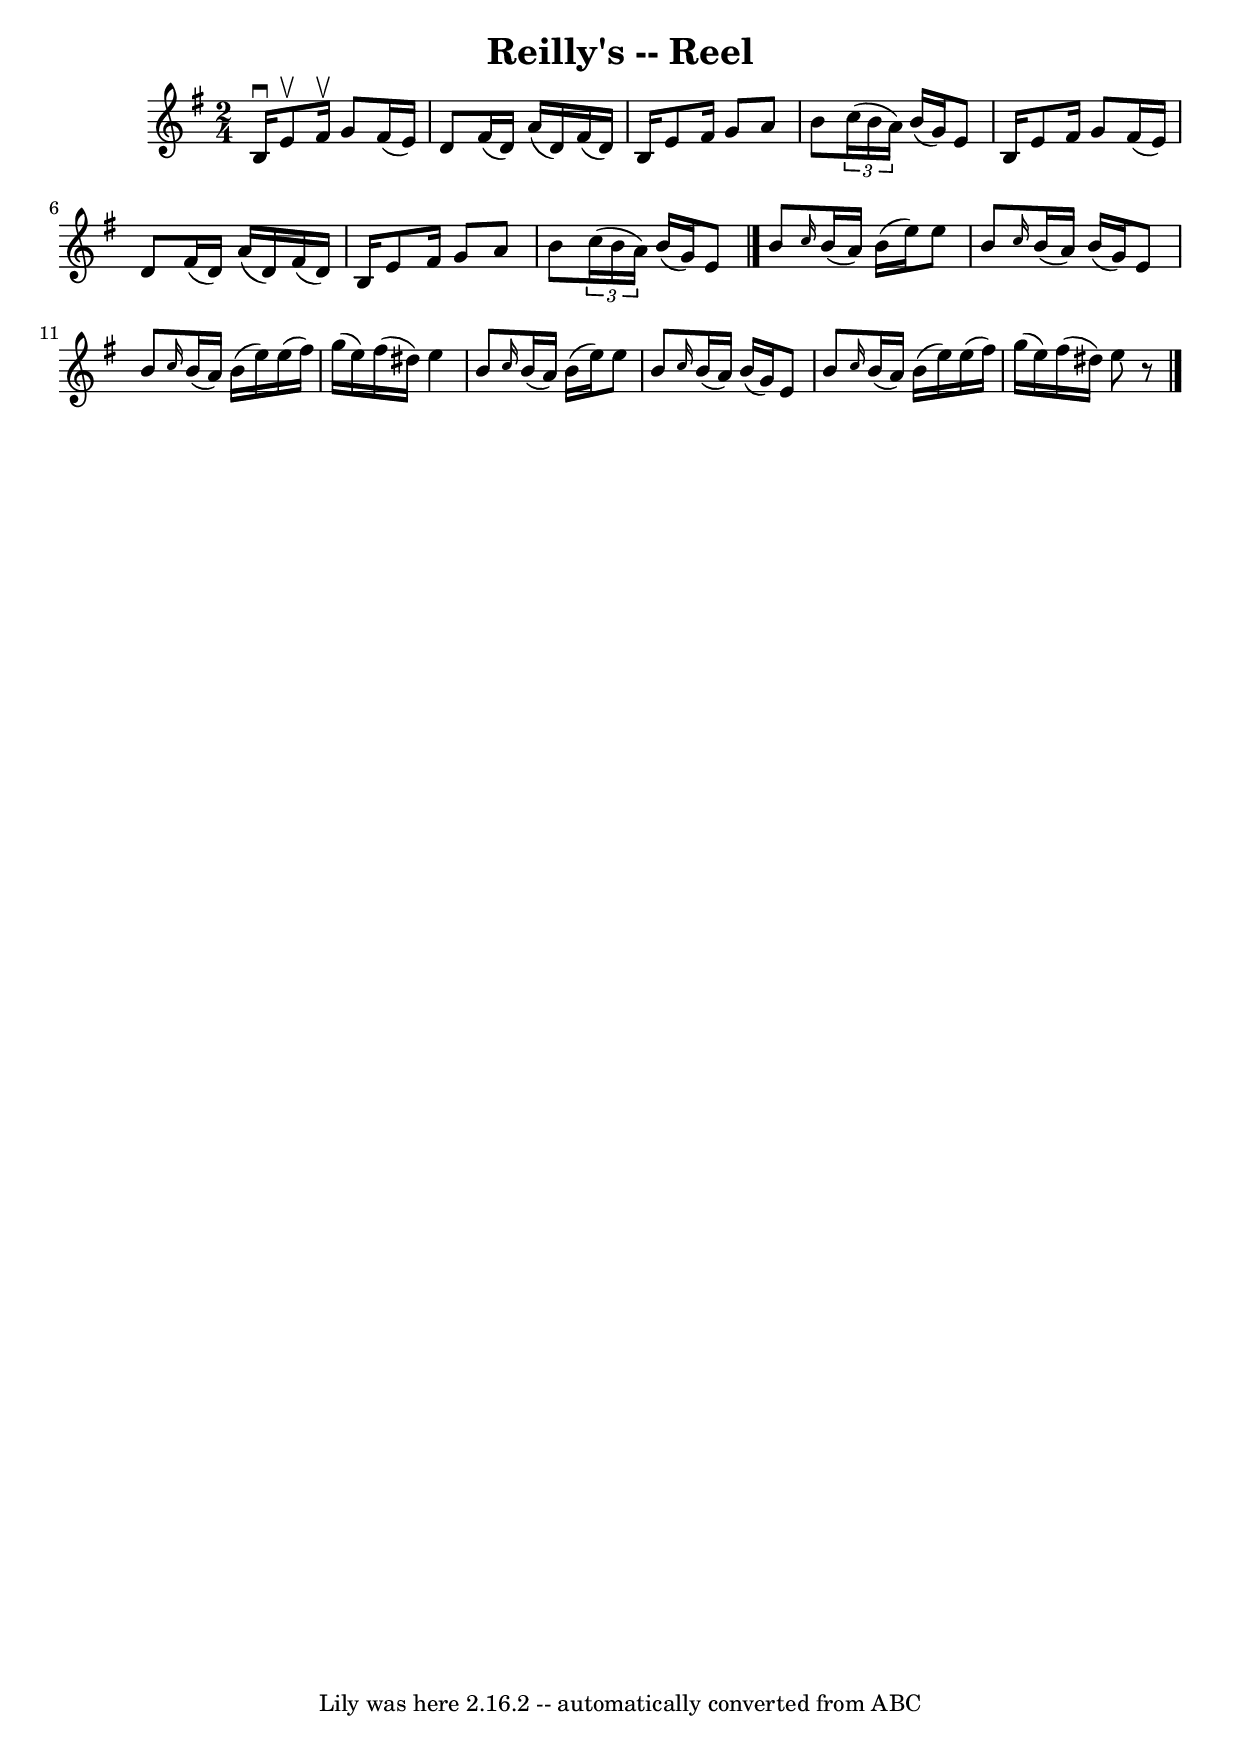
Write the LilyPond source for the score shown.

\version "2.16.2"
\include "Mammoth.ily"
\header {
  %% book = "Ryan's Mammoth Collection"
  crossRefNumber = "1"
  footnotes = ""
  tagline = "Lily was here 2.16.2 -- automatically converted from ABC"
  title = "Reilly's -- Reel"

}
voicedefault =  {


  \time 2/4 
  \key g \major
  b16^\downbow e'8^\upbow fis'16^\upbow g'8    
  fis'16 (e'16) |
  d'8 fis'16 (d'16) a'16 (d'16)   
  fis'16 (d'16) |
  b16 e'8 fis'16 g'8 a'8  |
  
  b'8    \times 2/3 { c''16 (b'16 a'16) 
		    } b'16 (g'16) e'8  
  |
  b16 e'8 fis'16 g'8 fis'16 (e'16) |
  d'8  
  fis'16 (d'16) a'16 (d'16) fis'16 (d'16) |
  b16  
  e'8 fis'16 g'8 a'8  |
  b'8    \times 2/3 { c''16 (b'16  
		      a'16) 
		    } b'16 (g'16) e'8  \bar "|." b'8  \grace { c''16  
							     } 
  b'16 (a'16) b'16 (e''16) e''8  |
  b'8  \grace {    
    c''16  
  } b'16 (a'16) b'16 (g'16) e'8  |
  b'8  
  \grace { c''16  
	 } b'16 (a'16) b'16 (e''16) e''16 (
  fis''16) |
  g''16 (e''16) fis''16 (dis''16) e''4    
  |
  b'8  \grace { c''16  
	      } b'16 (a'16) b'16 (e''16) 
  e''8  |
  b'8  \grace { c''16  
	      } b'16 (a'16) b'16 (
  g'16) e'8  |
  b'8  \grace { c''16  
	      } b'16 (a'16) b'16 
  (e''16) e''16 (fis''16) |
  g''16 (e''16) fis''16 
  (dis''16) e''8    r8 \bar "|."   

}

\score{
  <<

    \context Staff="default"
    {
      \voicedefault 
      
    }

  >>
  \layout {
    
  }
  \midi {
  }

}
